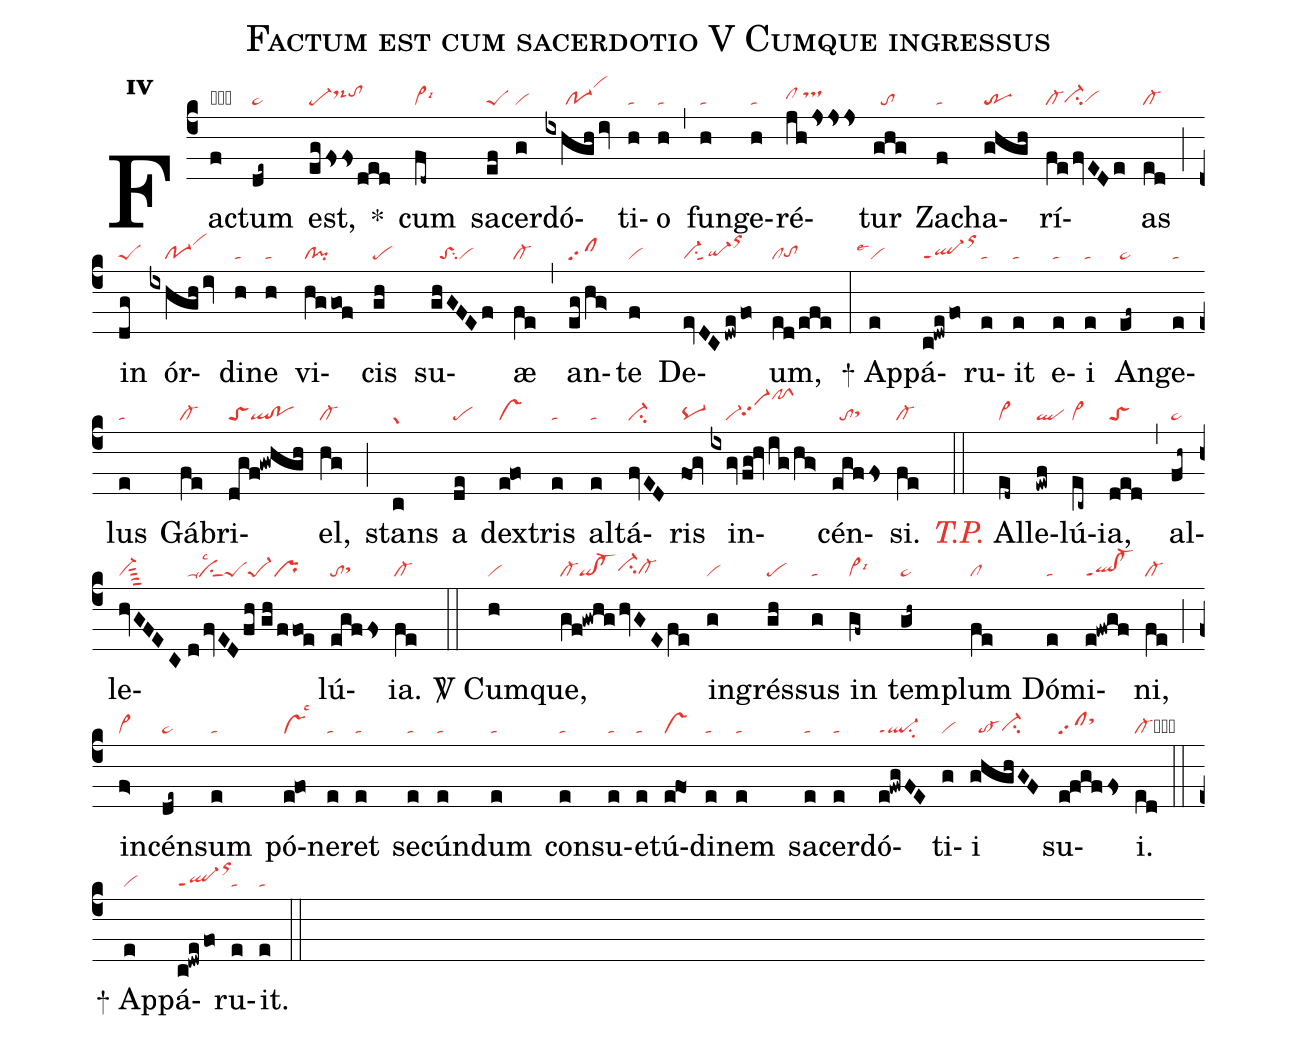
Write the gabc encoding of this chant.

name:Factum est cum sacerdotio V Cumque ingressus;
office-part:re;
mode:4;
nabc-lines:1;
%%
initial-style: 1;
name: Factum est cum sacerdotio;
mode:4;
office-part: Responsorium;
annotation: Resp.;
annotation:iv;
nabc-lines:1;
%%
(c4) Fac(f|obvi)tum(de~|ta>) est,(egfsfsded|pe-ds-hitohi) <sp>*</sp>() cum(fd~|vi>lsi6) sa(ef|peS)cer(g|vi)dó(ixhgh/iv|/////po-1vihl)ti(h|ta)o(h|ta) (,) fun(h|ta)ge(h|ta)ré(jhJsss|clhh/tshi)tur(ghg|//to) Za(f|ta)cha(ghgh|tr)rí(fefvEDe|cl-ci-hgvihg)as(ed|cl-) (;) in(dg|peS) ór(ixhgh/iv|////po-1vihk)di(h|ta)ne(h|ta) vi(hggof|cl!pi)cis(gh|pe) su(ghGFEf|//toSsu2vi)æ(fe|cl-) (,) an(eg/hg>|sf)te(f|vi) De(evDCdwefo|vi-su1sut1qi-hgorhl)um,(ed/efe|cltohg) (:)

<sp>+</sp> Ap(e|```vilse1)pá(c!dwefo|ql-ppt1orhl)ru(e|ta)it(e|ta) e(e|ta)i(e|ta) An(ef~|ta>)ge(e|ta)lus(e|ta) Gá(fe|cl-)bri(dgf!gwhgh|toSql!po)el,(hg|cl-) (;) stans(c|gr) a(de|pe) dex(e!fo|vs)tris(e|ta) al(e|ta)tá(fvED|ci-)ris(fog|pq-) in(ixgvfg!hvig/hg>|////vi-vi-hhpp2pfShm)cén(egfFs|//tosthh)si.(fe|cl-) (::) <c><i>T.P.</i></c> Al(ed~|vi>)le(ewf|ql)lú(ec~|vi>)ia,(ded|toS) (,) al(fh~|pe~)le(hvGFEC//|vi-sut4|d/fvED/fh//gh/ffoe|visu1sut1ppu1lsc2peSpe-1pr)lú(egffs|tosthh)ia.(fe|cl-) (::)

<sp>V/</sp> Cum(h|vi)que,(gf!gwhghvGEfe|cl-qi!cl-ci-hhcl-hg) in(g|vi)grés(gh|pe)sus(g|ta) in(gf~|vi>lsi6) tem(gh~|ta>)plum(fe|cl) Dó(e|ta)mi(e!fwgf|ql!cl-ppt1)ni,(fe|cl-) (;) in(f>|vi>)cén(de~|ta>)sum(e|ta) pó(e!fo|vslsc3)ne(e|ta)ret(e|ta) se(e|ta)cún(e|ta)dum(e|ta) con(e|ta)su(e|ta)e(e|ta)tú(e!fo1|vs)di(e|ta)nem(e|ta) sa(e|ta)cer(e|ta)dó(e!fwgFE|ql-ppt1su2)ti(g|vi)i(ghghGF|//to-ci-hg) su(e!fgffs|sfsthj)i.(ed|cl-cb) (::)

<sp>+</sp> Ap(e|vi)pá(c!dwefo|ql-ppt1orhl)ru(e|ta)it.(e|ta) (::)
